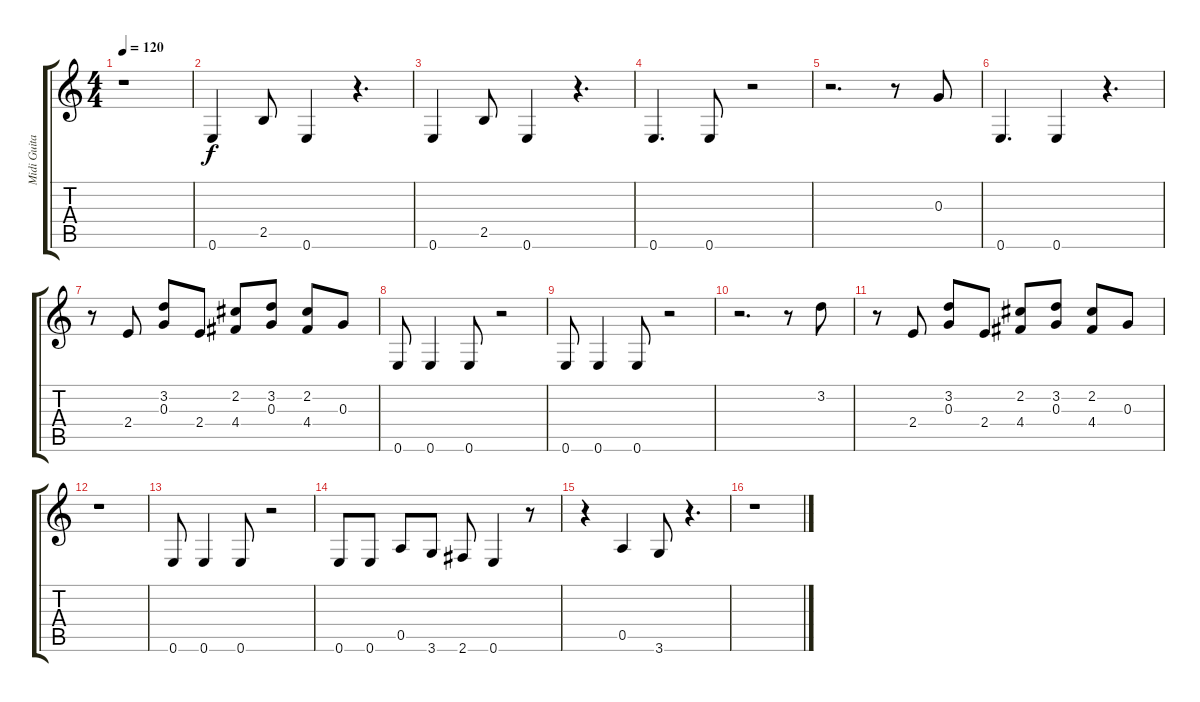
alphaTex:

\track ("Midi Guitar " "Midi Guita") {instrument electricbasspick}
\staff {score tabs}
\tuning (E4 B3 G3 D3 A2 E2) {hide}
\ts (4 4)
\tempo 120
\clef g2
\ks c
r.1{dy f instrument electricbasspick} |
0.6.4 2.5.8 0.6.4 r.4{d} |
0.6.4 2.5.8 0.6.4 r.4{d} |
0.6.4{d} 0.6.8 r.2 |
r.2{d} r.8 0.3.8 |
0.6.4{d} 0.6.4 r.4{d} |
r.8 2.4.8 (3.2 0.3).8 2.4.8 (2.2 4.4).8 (3.2 0.3).8 (2.2 4.4).8 0.3.8 |
0.6.8 0.6.4 0.6.8 r.2 |
0.6.8 0.6.4 0.6.8 r.2 |
r.2{d} r.8 3.2.8 |
r.8 2.4.8 (3.2 0.3).8 2.4.8 (2.2 4.4).8 (3.2 0.3).8 (2.2 4.4).8 0.3.8 |
r.1 |
0.6.8 0.6.4 0.6.8 r.2 |
0.6.8 0.6.8 0.5.8 3.6.8 2.6.8 0.6.4 r.8 |
r.4 0.5.4 3.6.8 r.4{d} |
r.1
